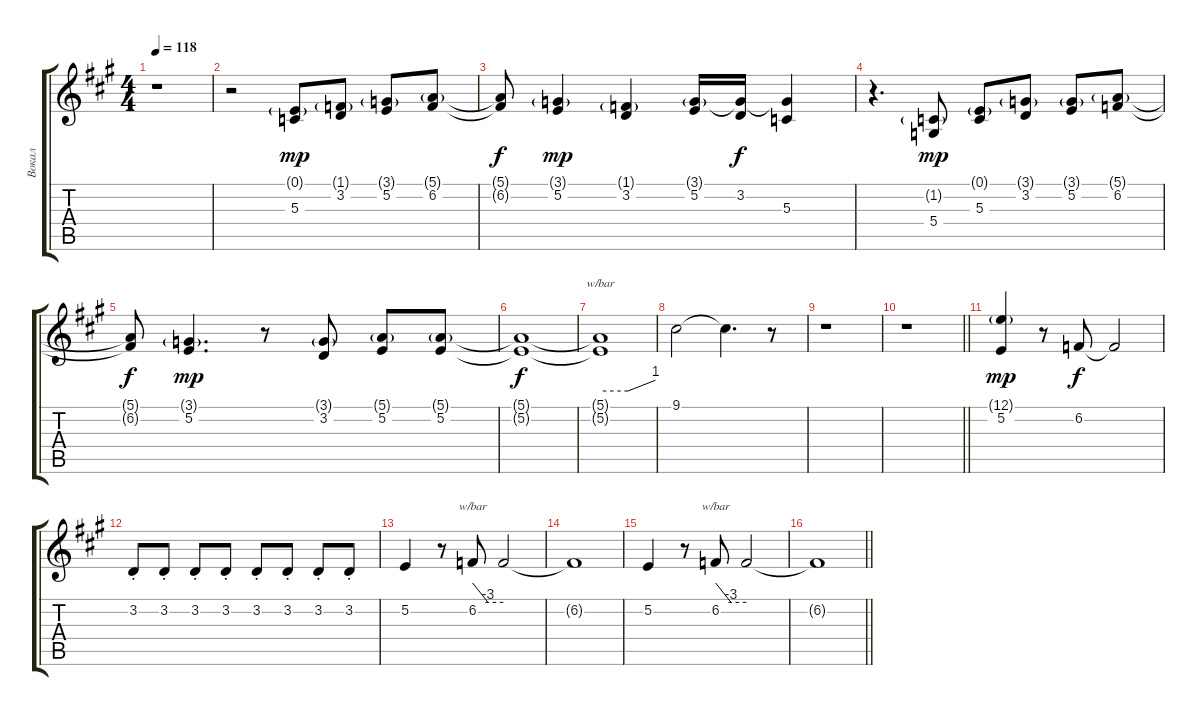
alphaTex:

\track ("Вокал" "Вокал") {instrument oboe}
\staff {score tabs}
\tuning (E4 B3 G3 D3 A2 E2) {hide}
\ts (4 4)
\tempo 118
\clef g2
\ks a
r.1{dy f} |
r.2 (0.1{g} 5.3).8{dy mp} (1.1{g} 3.2).8 (3.1{g} 5.2).8 (5.1{g} 6.2).8 |
(5.1{t} 6.2{t}).8{dy f} (3.1{g} 5.2).4{dy mp} (1.1{g} 3.2).4 (3.1{g} 5.2).16 (3.1{t} 3.2).16{dy f} (3.1{t} 5.3).4 |
r.4{d} (1.2{g} 5.4).8{dy mp} (0.1{g} 5.3).8 (3.1{g} 3.2).8 (3.1{g} 5.2).8 (5.1{g} 6.2).8 |
(5.1{t} 6.2{t}).8{dy f} (3.1{g} 5.2).4{d dy mp} r.8 (3.1{g} 3.2).8 (5.1{g} 5.2).8 (5.1{g} 5.2).8 |
(5.1{t} 5.2{t}).1{dy f} |
(5.1{t} 5.2{t}).1{tbe (custom default 0 0 30 0 60 4)} |
9.1.2 9.1{t}.4{d} r.8 |
r.1 |
\barLineRight lightlight
r.1 |
(12.1{g} 5.2).4{dy mp} r.8 6.2.8{dy f} 6.2{t}.2 |
3.2{st}.8 3.2{st}.8 3.2{st}.8 3.2{st}.8 3.2{st}.8 3.2{st}.8 3.2{st}.8 3.2{st}.8 |
5.2.4 r.8 6.2.8{tbe (custom default 0 0 30 -12 60 -12)} 6.2{t}.2 |
6.2{t}.1 |
5.2.4 r.8 6.2.8{tbe (custom default 0 0 30 -12 60 -12)} 6.2{t}.2 |
\barLineRight lightlight
6.2{t}.1
